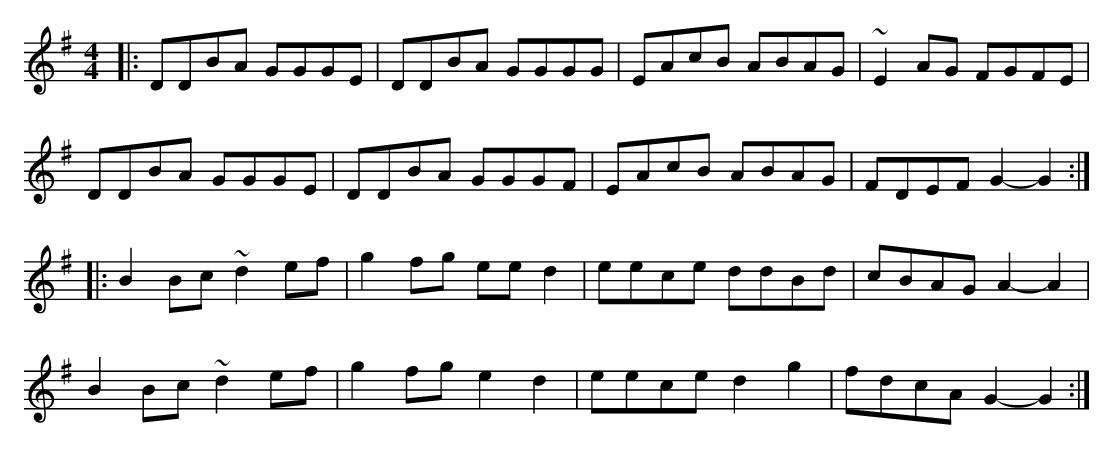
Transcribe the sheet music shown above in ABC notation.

X:1
M:4/4
K:G
|:DDBA GGGE|DDBA GGGG|EAcB ABAG|~E2AG FGFE|
DDBA GGGE|DDBA GGGF|EAcB ABAG|FDEF G2-G2:|
|:B2Bc ~d2 ef|g2fg ee d2|eece ddBd|cBAG A2-A2|
B2Bc ~d2 ef|g2fg e2 d2|eece d2 g2|fdcA G2-G2:|
